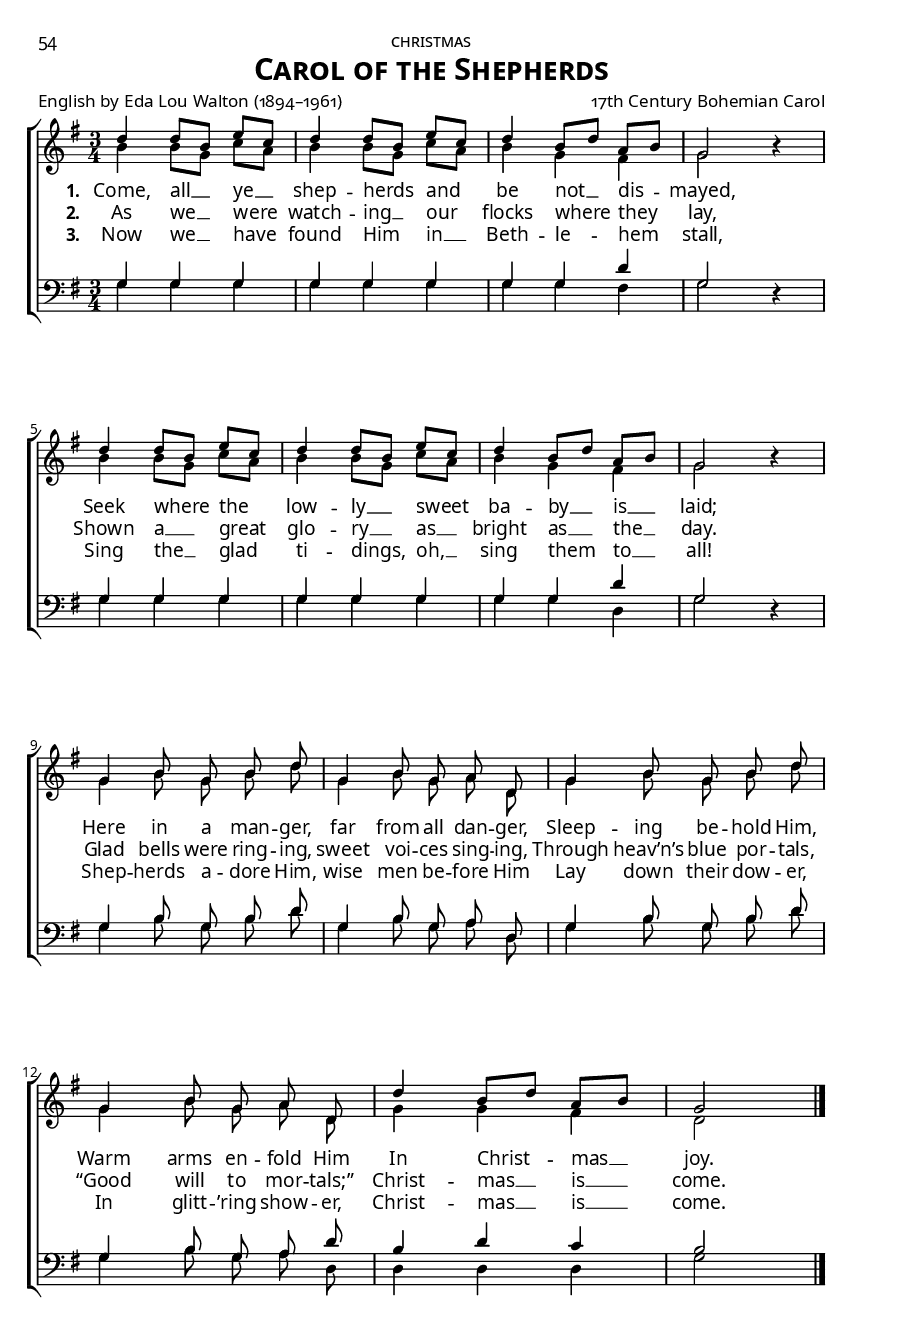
\version "2.14.2"
\include "util.ly"
\header {
  title = \markup{\override #'(font-name . "Garamond Premier Pro Semibold"){ \abs-fontsize #15 \smallCapsOldStyle"Carol of the Shepherds"}}
  poet = \markup\oldStyleNum"English by Eda Lou Walton (1894–1961)"
  composer = \markup\oldStyleNum"17th Century Bohemian Carol"
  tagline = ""
}
\paper {
  paper-height = 9\in
  paper-width = 6\in
  indent = 0\in
  %system-system-spacing = #'((basic-distance . 10) (padding . 0))
  %system-system-spacing =
  %  #'((basic-distance . 0)
  %     (minimum-distance . 0)
  %     (padding . -0.35)
  %     (stretchability . 100))
  ragged-last-bottom = ##f
  ragged-bottom = ##f
  two-sided = ##t
  inner-margin = 0.5\in
  outer-margin = 0.25\in
  top-margin = 0.25\in
  bottom-margin = 0.25\in
  first-page-number = #054
  print-first-page-number = ##t
  headerLine = \markup{\override #'(font-name . "Garamond Premier Pro") \smallCapsOldStyle"christmas"}
  oddHeaderMarkup = \markup\fill-line{
     \override #'(font-name . "Garamond Premier Pro")\abs-fontsize #8.5
     \combine 
        \fill-line{"" \on-the-fly #print-page-number-check-first
        \oldStylePageNum""
        }
        \fill-line{\headerLine}
  }
  evenHeaderMarkup = \markup {
     \override #'(font-name . "Garamond Premier Pro")\abs-fontsize #8.5
     \combine
        \on-the-fly #print-page-number-check-first
        \oldStylePageNum""
        \fill-line{\headerLine}
  }
}
#(set-global-staff-size 15) \paper{ #(define fonts (make-pango-font-tree "GoudyOlSt BT" "Garamond Premier Pro" "Garamond Premier Pro" (/ 15 20))) }
global = {
  \key g \major
  \time 3/4
  \autoBeamOff
}

sopMusic = \relative c'' {
  d4 d8[ b] e[ c] |
  d4 d8[ b] e[ c] |
  d4 b8[ d] a[ b] g2 b4\rest | \break
  
  d4 d8[ b] e[ c] |
  d4 d8[ b] e[ c] |
  d4 b8[ d] a[ b] g2 b4\rest | \break
  
  g4 b8\noBeam g\noBeam b\noBeam d\noBeam |
  g,4 b8\noBeam g\noBeam a\noBeam d,\noBeam |
  g4 b8\noBeam g\noBeam b\noBeam d\noBeam | \break
  
  g,4 b8\noBeam g\noBeam a\noBeam d,\noBeam |
  d'4 b8[ d] a[ b] |
  \partial 2 g2 \bar "|."
}
sopWords = \lyricmode {
  
}

altoMusic = \relative c'' {
  b4 b8[ g] c[ a] |
  b4 b8[ g] c[ a] |
  b4 g fis g2 s4 |
  
  b4 b8[ g] c[ a] |
  b4 b8[ g] c[ a] |
  b4 g fis g2 s4 |
  
  g4 b8\noBeam g\noBeam b\noBeam d\noBeam |
  g,4 b8\noBeam g\noBeam a\noBeam d,\noBeam |
  g4 b8\noBeam g\noBeam b\noBeam d\noBeam |
  
  g,4 b8\noBeam g\noBeam a\noBeam d,\noBeam |
  g4 g fis |
  d2 \bar "|."
}
altoWords = \lyricmode {
  \dropLyricsV
  \set stanza = #"1. "
  Come, all __ ye __ shep -- herds and
%8.5x11 __
  be not __ dis -- mayed,
  Seek where the low -- ly __ sweet ba -- by __ is __ laid;
  Here in a man -- ger,
  far from all dan -- ger,
  Sleep -- ing be -- hold Him,
  Warm arms en -- fold Him
  In Christ -- mas __ joy.
}
altoWordsII = \lyricmode {
  \dropLyricsV
  \set stanza = #"2. "
  As we __ were watch -- ing __ our
%8.5x11 __
  flocks where they lay,
  Shown a __ great glo -- ry __ as __ bright as __ the __ day.
  Glad bells were ring -- ing, sweet voi -- ces sing -- ing,
  Through heav’n’s blue por -- tals, “Good will to mor -- tals;”
  Christ -- mas __ is __ come.
}
altoWordsIII = \lyricmode {
  \dropLyricsV
  \set stanza = #"3. "
  Now we __ have found Him in __ Beth -- le -- hem stall,
  Sing the __ glad ti -- dings, oh, __ sing them to __ all!
  Shep -- herds a -- dore Him, wise men be -- fore Him
  Lay down their dow -- er, In glitt -- ’ring show -- er,
  Christ -- mas __ is __ come.
}
altoWordsIV = \lyricmode {

}

tenorMusic = \relative c' {
  g4 g g |
  g g g |
  g g d' |
  g,2 s4 |
  
  g g g |
  g g g |
  g g d' |
  g, 2 s4 |
  
  g4 b8\noBeam g\noBeam b\noBeam d\noBeam |
  g,4 b8\noBeam g\noBeam a\noBeam d,\noBeam |
  g4 b8\noBeam g\noBeam b\noBeam d\noBeam |
  
  g,4 b8\noBeam g\noBeam a\noBeam d\noBeam |
  b4 d c |
  b2 \bar "|."
}
tenorWords = \lyricmode {

}

bassMusic = \relative c' {
  g4 g g |
  g g g |
  g g fis |
  g2 d4\rest |
  
  g g g |
  g g g |
  g g d |
  g2 d4\rest |
  
  g4 b8\noBeam g\noBeam b\noBeam d\noBeam |
  g,4 b8\noBeam g\noBeam a\noBeam d,\noBeam |
  g4 b8\noBeam g\noBeam b\noBeam d\noBeam |
  
  g,4 b8\noBeam g\noBeam a\noBeam d,\noBeam |
  d4 d d |
  g2 \bar "|."
}
bassWords = \lyricmode {

}

\score {
  <<
   \new ChoirStaff <<
%    \new Lyrics = sopranos \with { \override VerticalAxisGroup #'nonstaff-relatedstaff-spacing = #'((basic-distance . 1)) }
    \new Staff = women <<
      \new Voice = "sopranos" { \voiceOne << \global \sopMusic >> }
      \new Voice = "altos" { \voiceTwo << \global \altoMusic >> }
    >>
    \new Lyrics \with { alignAboveContext = #"women" \override VerticalAxisGroup #'nonstaff-relatedstaff-spacing = #'((basic-distance . 1))} \lyricsto "sopranos" \sopWords
    \new Lyrics = "altosIV"  \with { alignBelowContext = #"women" } \lyricsto "sopranos" \altoWordsIV
    \new Lyrics = "altosIII"  \with { alignBelowContext = #"women" } \lyricsto "sopranos" \altoWordsIII
    \new Lyrics = "altosII"  \with { alignBelowContext = #"women" } \lyricsto "sopranos" \altoWordsII
    \new Lyrics = "altos"  \with { alignBelowContext = #"women" } \lyricsto "sopranos" \altoWords
   \new Staff = men <<
      \clef bass
      \new Voice = "tenors" { \voiceOne << \global \tenorMusic >> }
      \new Voice = "basses" { \voiceTwo << \global \bassMusic >> }
    >>
    \new Lyrics \with { alignAboveContext = #"men" \override VerticalAxisGroup #'nonstaff-relatedstaff-spacing = #'((basic-distance . 1)) } \lyricsto "tenors" \tenorWords
    \new Lyrics \with { alignBelowContext = #"men" \override VerticalAxisGroup #'nonstaff-relatedstaff-spacing = #'((basic-distance . 1)) } \lyricsto "basses" \bassWords
  >>
%    \new PianoStaff << \new Staff { \new Voice { \pianoRH } } \new Staff { \clef "bass" \pianoLH } >>
  >>
  \layout {
    \context {
      \Score
      %\override SpacingSpanner #'base-shortest-duration = #(ly:make-moment 1 8)
      %\override SpacingSpanner #'common-shortest-duration = #(ly:make-moment 1 4)
    }
    \context {
      % Remove all empty staves
      % \Staff \RemoveEmptyStaves \override VerticalAxisGroup #'remove-first = ##t
    }
  }
}
